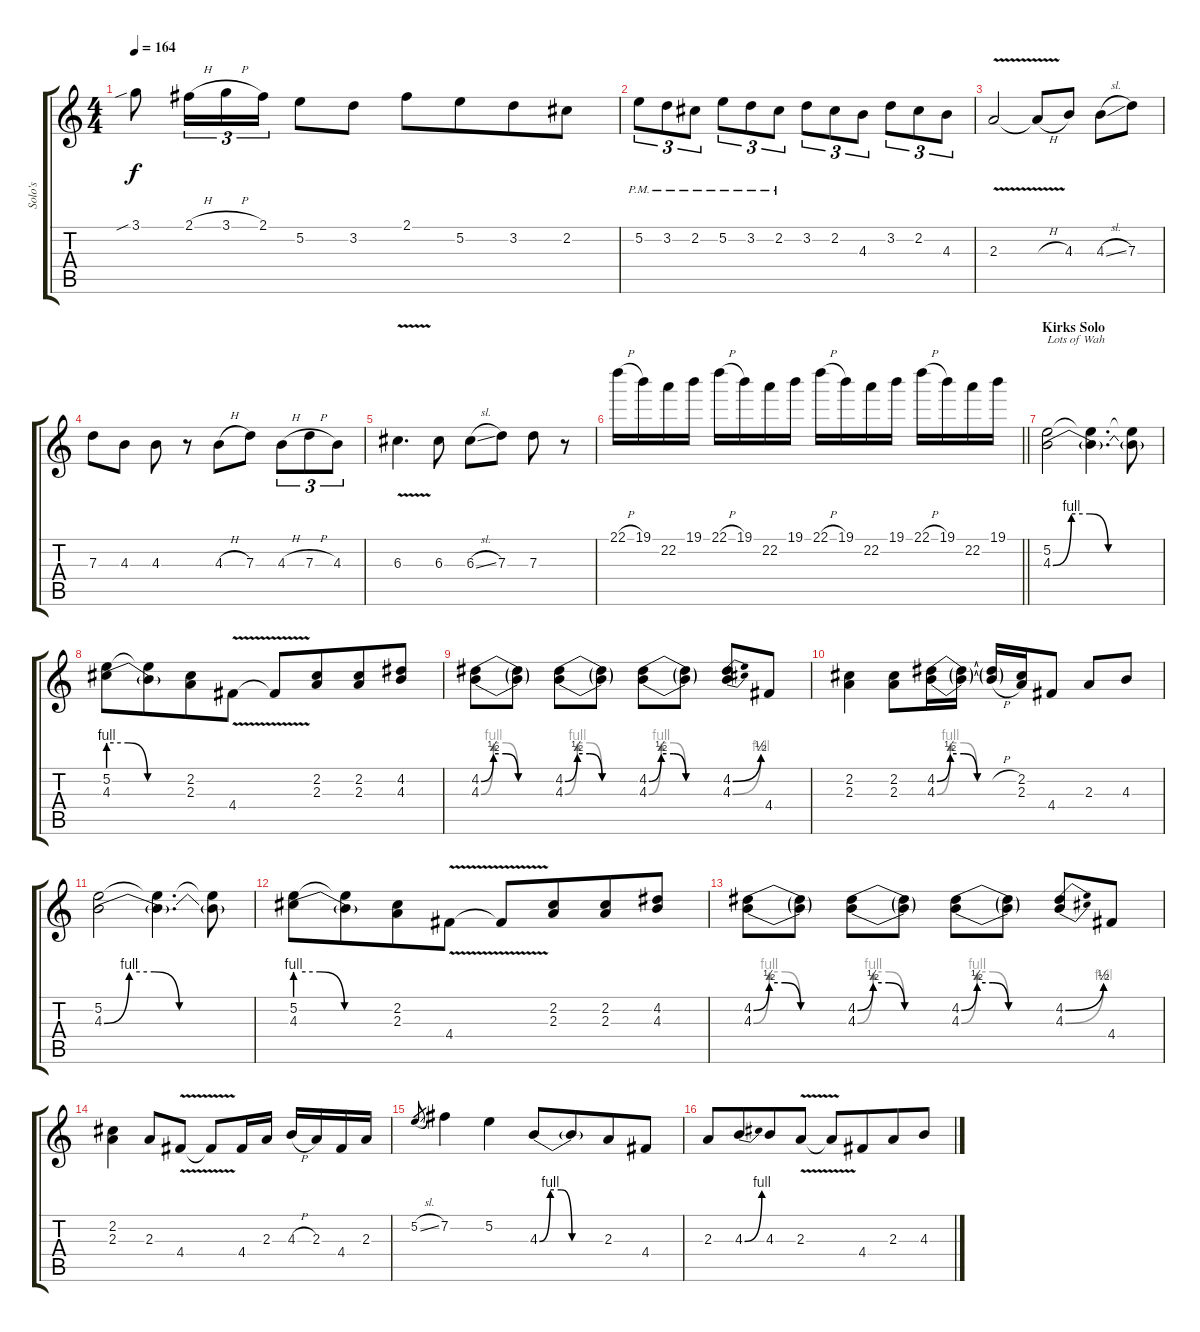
\track ("Solo's" "Solo's") {instrument distortionguitar}
\staff {score tabs}
\tuning (E4 B3 G3 D3 A2 E2) {hide}
\ts (4 4)
\tempo 164
\clef g2
\ks c
3.1{sib}.8{dy f} 2.1{h}.16{tu (3 2)} 3.1{h}.16{tu (3 2)} 2.1.16{tu (3 2)} 5.2.8 3.2.8 2.1.8 5.2.8{beam merge} 3.2.8 2.2.8 |
5.2{pm}.8{tu (3 2)} 3.2{pm}.8{tu (3 2)} 2.2{pm}.8{tu (3 2)} 5.2{pm}.8{tu (3 2)} 3.2{pm}.8{tu (3 2)} 2.2{pm}.8{tu (3 2)} 3.2.8{tu (3 2)} 2.2.8{tu (3 2)} 4.3.8{tu (3 2)} 3.2.8{tu (3 2)} 2.2.8{tu (3 2)} 4.3.8{tu (3 2)} |
2.3{v}.2 2.3{h t}.8 4.3.8 4.3{sl}.8 7.3.8 |
7.3.8 4.3.8 4.3.8 r.8 4.3{h}.8 7.3.8 4.3{h}.8{tu (3 2)} 7.3{h}.8{tu (3 2)} 4.3.8{tu (3 2)} |
6.3{v}.4{d} 6.3.8 6.3{sl}.8 7.3.8 7.3.8 r.8 |
\barLineRight lightlight
22.1{h}.16 19.1.16 22.2.16 19.1.16 22.1{h}.16 19.1.16 22.2.16 19.1.16 22.1{h}.16 19.1.16 22.2.16 19.1.16 22.1{h}.16 19.1.16 22.2.16 19.1.16 |
\section ("" "Kirks Solo")
(5.2 4.3{be (custom 0 0 10 4 20 4 30 0 60 0)}).2{txt "Lots of Wah" instrument distortionguitar} (5.2{t} 4.3{t}).4{d} (5.2{t} 4.3{t}).8 |
(5.2 4.3{be (custom 0 4 15 4 30 0 60 0)}).8 (5.2{t} 4.3{t}).8{beam merge} (2.2 2.3).8 4.4{v}.8 4.4{t}.8 (2.2 2.3).8{beam merge} (2.2 2.3).8 (4.2 4.3).8 |
(4.2{be (custom 0 0 10 2 20 2 30 0 60 0)} 4.3{be (custom 0 0 10 4 20 4 30 0 60 0)}).8 (4.2{t} 4.3{t}).8 (4.2{be (custom 0 0 10 2 20 2 30 0 60 0)} 4.3{be (custom 0 0 10 4 20 4 30 0 60 0)}).8 (4.2{t} 4.3{t}).8 (4.2{be (custom 0 0 10 2 20 2 30 0 60 0)} 4.3{be (custom 0 0 10 4 20 4 30 0 60 0)}).8 (4.2{t} 4.3{t}).8 (4.2{be (bend 0 0 60 2)} 4.3{be (bend 0 0 60 4)}).8 4.4.8 |
(2.2 2.3).4 (2.2 2.3).8 (4.2{be (custom 0 0 10 2 20 2 30 0 60 0)} 4.3{be (custom 0 0 10 4 20 4 30 0 60 0)}).16 (4.2{t} 4.3{t}).16 (4.2{h t} 4.3{h t}).16 (2.2 2.3).16 4.4.8 2.3.8 4.3.8 |
(5.2 4.3{be (custom 0 0 10 4 20 4 30 0 60 0)}).2 (5.2{t} 4.3{t}).4{d} (5.2{t} 4.3{t}).8 |
(5.2 4.3{be (custom 0 4 15 4 30 0 60 0)}).8 (5.2{t} 4.3{t}).8{beam merge} (2.2 2.3).8 4.4{v}.8 4.4{t}.8 (2.2 2.3).8{beam merge} (2.2 2.3).8 (4.2 4.3).8 |
(4.2{be (custom 0 0 10 2 20 2 30 0 60 0)} 4.3{be (custom 0 0 10 4 20 4 30 0 60 0)}).8 (4.2{t} 4.3{t}).8 (4.2{be (custom 0 0 10 2 20 2 30 0 60 0)} 4.3{be (custom 0 0 10 4 20 4 30 0 60 0)}).8 (4.2{t} 4.3{t}).8 (4.2{be (custom 0 0 10 2 20 2 30 0 60 0)} 4.3{be (custom 0 0 10 4 20 4 30 0 60 0)}).8 (4.2{t} 4.3{t}).8 (4.2{be (bend 0 0 60 2)} 4.3{be (bend 0 0 60 4)}).8 4.4.8 |
(2.2 2.3).4 2.3.8 4.4{v}.8 4.4{t}.8 4.4.16 2.3.16 4.3{h}.16 2.3.16 4.4.16 2.3.16 |
5.2{sl}.8{gr} 7.2.4 5.2.4 4.3{be (custom 0 0 10 4 20 4 30 0 60 0)}.8 4.3{t}.8{beam merge} 2.3.8 4.4.8 |
2.3.8 4.3{be (bend 0 0 60 4)}.8{beam merge} 4.3.8 2.3{v}.8 2.3{t}.8 4.4.8{beam merge} 2.3.8 4.3.8
